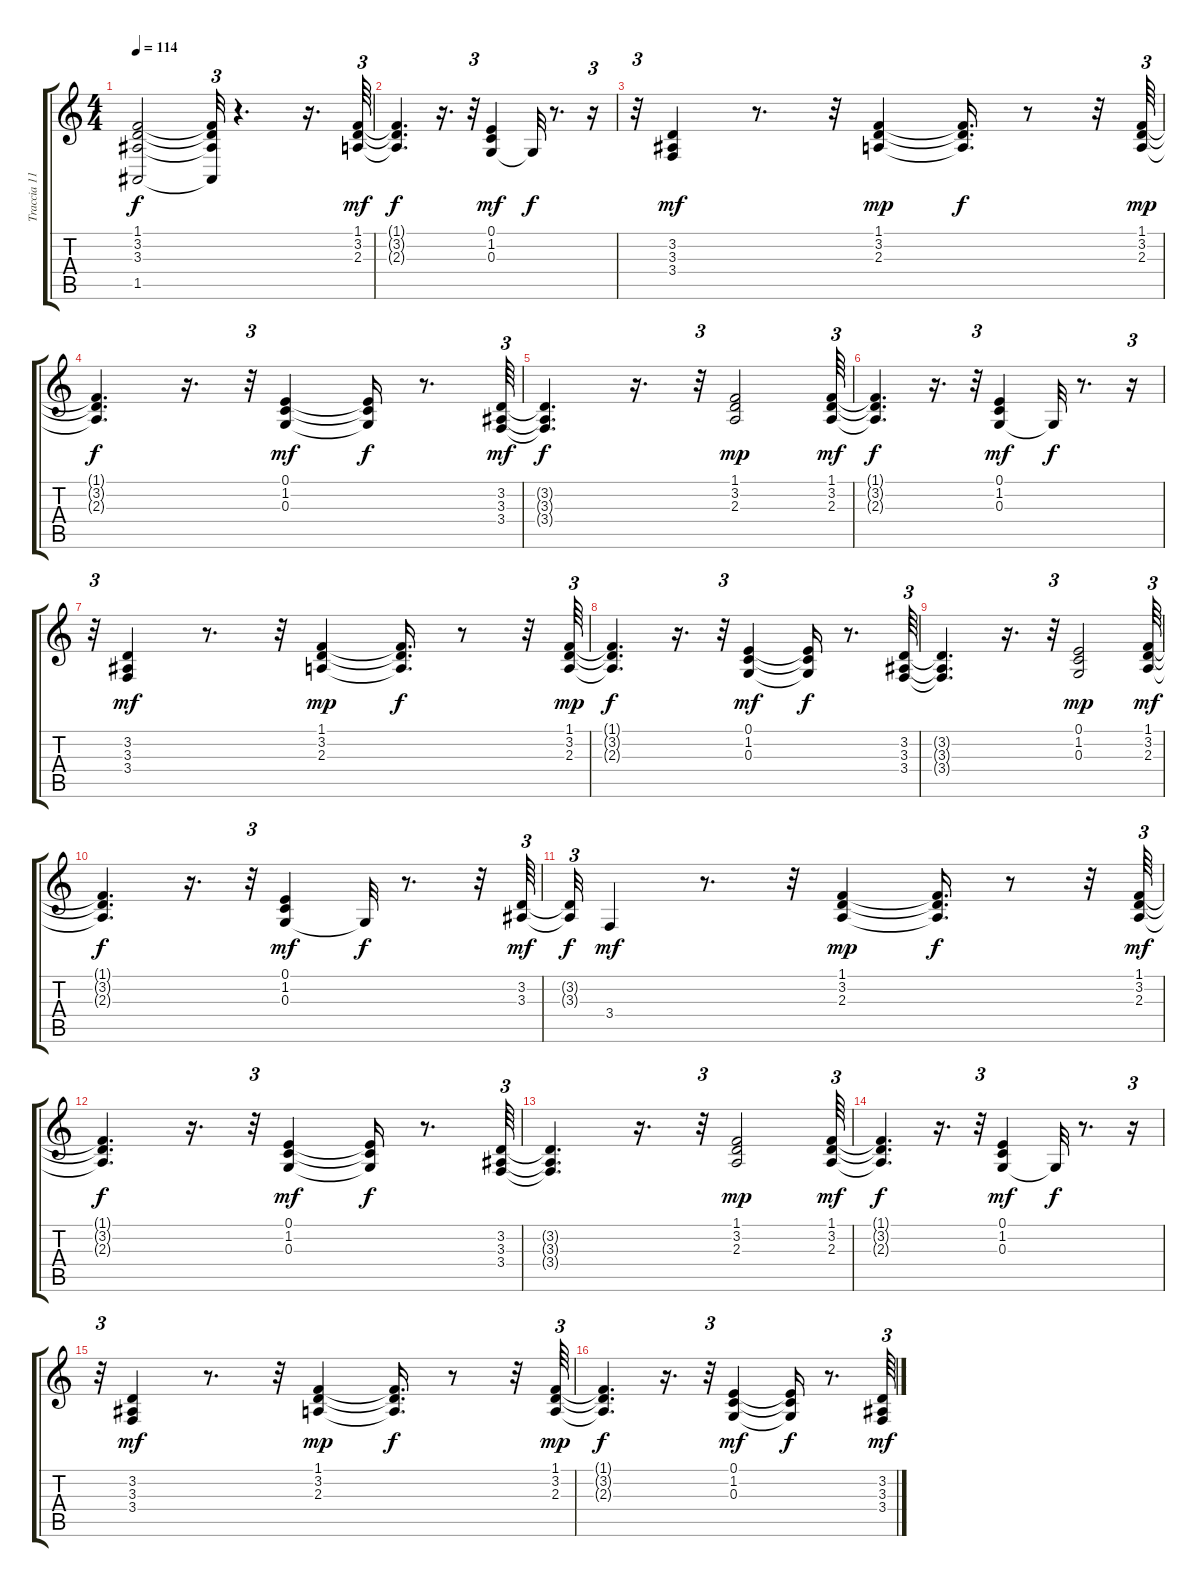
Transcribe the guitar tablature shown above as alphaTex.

\track ("Traccia 11" "Traccia 11") {instrument electricpiano1}
\staff {score tabs}
\tuning (E4 B3 G3 D3 A2 E2) {hide}
\ts (4 4)
\tempo 114
\clef g2
\ks c
(1.1{t} 3.2{t} 3.3{t} 1.5{t}).2{dy f} (1.1{t} 3.2{t} 3.3{t} 1.5{t}).32{tu (3 2)} r.4{d} r.16{d} (1.1 3.2 2.3).64{tu (3 2) dy mf} |
(1.1{t} 3.2{t} 2.3{t}).4{d dy f} r.16{d} r.32{tu (3 2)} (0.1 1.2 0.3).4{dy mf} 0.3{t}.32{dy f} r.8{d} r.16{tu (3 2)} |
r.32{tu (3 2)} (3.2 3.3 3.4).4{dy mf} r.8{d} r.32 (1.1 3.2 2.3).4{dy mp} (1.1{t} 3.2{t} 2.3{t}).16{d dy f} r.8 r.32 (1.1 3.2 2.3).64{tu (3 2) dy mp} |
(1.1{t} 3.2{t} 2.3{t}).4{d dy f} r.16{d} r.32{tu (3 2)} (0.1 1.2 0.3).4{dy mf} (0.1{t} 1.2{t} 0.3{t}).16{dy f} r.8{d} (3.2 3.3 3.4).64{tu (3 2) dy mf} |
(3.2{t} 3.3{t} 3.4{t}).4{d dy f} r.16{d} r.32{tu (3 2)} (1.1 3.2 2.3).2{dy mp} (1.1 3.2 2.3).64{tu (3 2) dy mf} |
(1.1{t} 3.2{t} 2.3{t}).4{d dy f} r.16{d} r.32{tu (3 2)} (0.1 1.2 0.3).4{dy mf} 0.3{t}.32{dy f} r.8{d} r.16{tu (3 2)} |
r.32{tu (3 2)} (3.2 3.3 3.4).4{dy mf} r.8{d} r.32 (1.1 3.2 2.3).4{dy mp} (1.1{t} 3.2{t} 2.3{t}).16{d dy f} r.8 r.32 (1.1 3.2 2.3).64{tu (3 2) dy mp} |
(1.1{t} 3.2{t} 2.3{t}).4{d dy f} r.16{d} r.32{tu (3 2)} (0.1 1.2 0.3).4{dy mf} (0.1{t} 1.2{t} 0.3{t}).16{dy f} r.8{d} (3.2 3.3 3.4).64{tu (3 2)} |
(3.2{t} 3.3{t} 3.4{t}).4{d} r.16{d} r.32{tu (3 2)} (0.1 1.2 0.3).2{dy mp} (1.1 3.2 2.3).64{tu (3 2) dy mf} |
(1.1{t} 3.2{t} 2.3{t}).4{d dy f} r.16{d} r.32{tu (3 2)} (0.1 1.2 0.3).4{dy mf} 0.3{t}.32{dy f} r.8{d} r.32 (3.2 3.3).64{tu (3 2) dy mf} |
(3.2{t} 3.3{t}).32{tu (3 2) dy f} 3.4.4{dy mf} r.8{d} r.32 (1.1 3.2 2.3).4{dy mp} (1.1{t} 3.2{t} 2.3{t}).16{d dy f} r.8 r.32 (1.1 3.2 2.3).64{tu (3 2) dy mf} |
(1.1{t} 3.2{t} 2.3{t}).4{d dy f} r.16{d} r.32{tu (3 2)} (0.1 1.2 0.3).4{dy mf} (0.1{t} 1.2{t} 0.3{t}).16{dy f} r.8{d} (3.2 3.3 3.4).64{tu (3 2)} |
(3.2{t} 3.3{t} 3.4{t}).4{d} r.16{d} r.32{tu (3 2)} (1.1 3.2 2.3).2{dy mp} (1.1 3.2 2.3).64{tu (3 2) dy mf} |
(1.1{t} 3.2{t} 2.3{t}).4{d dy f} r.16{d} r.32{tu (3 2)} (0.1 1.2 0.3).4{dy mf} 0.3{t}.32{dy f} r.8{d} r.16{tu (3 2)} |
r.32{tu (3 2)} (3.2 3.3 3.4).4{dy mf} r.8{d} r.32 (1.1 3.2 2.3).4{dy mp} (1.1{t} 3.2{t} 2.3{t}).16{d dy f} r.8 r.32 (1.1 3.2 2.3).64{tu (3 2) dy mp} |
(1.1{t} 3.2{t} 2.3{t}).4{d dy f} r.16{d} r.32{tu (3 2)} (0.1 1.2 0.3).4{dy mf} (0.1{t} 1.2{t} 0.3{t}).16{dy f} r.8{d} (3.2 3.3 3.4).64{tu (3 2) dy mf}
